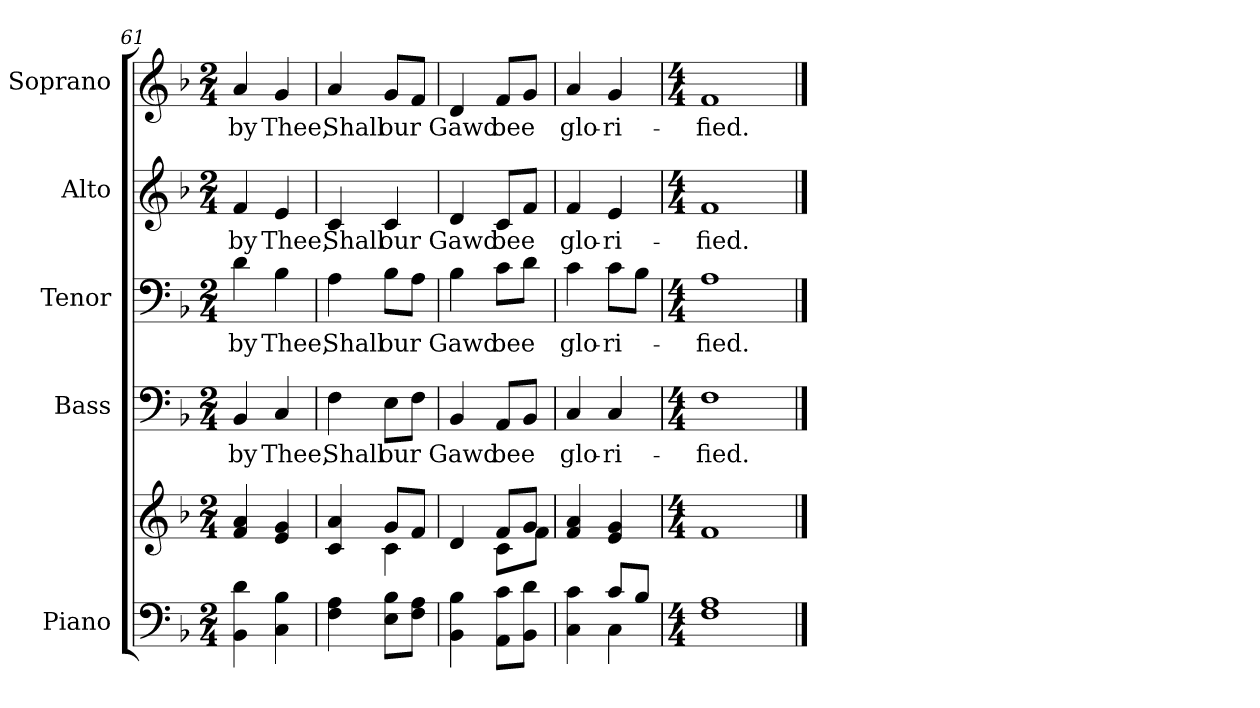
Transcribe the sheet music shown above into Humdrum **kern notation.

**kern	**kern	**kern	**text	**kern	**text	**kern	**text	**kern	**text
*part5	*part5	*part4	*part4	*part3	*part3	*part2	*part2	*part1	*part1
*staff6	*staff5	*staff4	*staff4	*staff3	*staff3	*staff2	*staff2	*staff1	*staff1
*I"Piano	*	*I"Bass	*	*I"Tenor	*	*I"Alto	*	*I"Soprano	*
*I'Pno.	*	*I'B.	*	*I'T.	*	*I'A.	*	*I'S.	*
!!LO:PB:g=z
*clefF4	*clefG2	*clefF4	*	*clefF4	*	*clefG2	*	*clefG2	*
*k[b-]	*k[b-]	*k[b-]	*	*k[b-]	*	*k[b-]	*	*k[b-]	*
*F:	*F:	*F:	*	*F:	*	*F:	*	*F:	*
*M2/4	*M2/4	*M2/4	*	*M2/4	*	*M2/4	*	*M2/4	*
=61	=61	=61	=61	=61	=61	=61	=61	=61	=61
!	!	!	!LO:LY:b:color=#000000	!	!	!	!	!	!
!	!	!	!	!	!LO:LY:b:color=#000000	!	!	!	!
!	!	!	!	!	!	!	!LO:LY:b:color=#000000	!	!
!	!	!	!	!	!	!	!	!	!LO:LY:b:color=#000000
4BB-i\ 4di	4fi/ 4ai	4BB-i/	by	4di\	by	4fi/	by	4ai/	by
!	!	!	!LO:LY:b:color=#000000	!	!	!	!	!	!
!	!	!	!	!	!LO:LY:b:color=#000000	!	!	!	!
!	!	!	!	!	!	!	!LO:LY:b:color=#000000	!	!
!	!	!	!	!	!	!	!	!	!LO:LY:b:color=#000000
4Ci\ 4B-i	4ei/ 4gi	4Ci/	Thee,	4B-i\	Thee,	4ei/	Thee,	4gi/	Thee,
=62	=62	=62	=62	=62	=62	=62	=62	=62	=62
*	*^	*	*	*	*	*	*	*	*
!	!	!	!	!LO:LY:b:color=#000000	!	!	!	!	!	!
!	!	!	!	!	!	!LO:LY:b:color=#000000	!	!	!	!
!	!	!	!	!	!	!	!	!LO:LY:b:color=#000000	!	!
!	!	!	!	!	!	!	!	!	!	!LO:LY:b:color=#000000
4Fi\ 4Ai	4ci/ 4ai	4ryy	4Fi\	Shall	4Ai\	Shall	4ci/	Shall	4ai/	Shall
!	!	!	!	!LO:LY:b:color=#000000	!	!	!	!	!	!
!	!	!	!	!	!	!LO:LY:b:color=#000000	!	!	!	!
!	!	!	!	!	!	!	!	!LO:LY:b:color=#000000	!	!
!	!	!	!	!	!	!	!	!	!	!LO:LY:b:color=#000000
8Ei\ 8B-iL	8gi/L	4ci\	8Ei\L	our	8B-i\L	our	4ci/	our	8gi/L	our
8Fi\ 8AiJ	8fi/J	.	8Fi\J	.	8Ai\J	.	.	.	8fi/J	.
=63	=63	=63	=63	=63	=63	=63	=63	=63	=63	=63
!	!	!	!	!LO:LY:b:color=#000000	!	!	!	!	!	!
!	!	!	!	!	!	!LO:LY:b:color=#000000	!	!	!	!
!	!	!	!	!	!	!	!	!LO:LY:b:color=#000000	!	!
!	!	!	!	!	!	!	!	!	!	!LO:LY:b:color=#000000
4BB-i\ 4B-i	4di/	4ryy	4BB-i/	Gawd	4B-i\	Gawd	4di/	Gawd	4di/	Gawd
!	!	!	!	!LO:LY:b:color=#000000	!	!	!	!	!	!
!	!	!	!	!	!	!LO:LY:b:color=#000000	!	!	!	!
!	!	!	!	!	!	!	!	!LO:LY:b:color=#000000	!	!
!	!	!	!	!	!	!	!	!	!	!LO:LY:b:color=#000000
8AAi\ 8ciL	8fi/L	8ci\L	8AAi/L	bee	8ci\L	bee	8ci/L	bee	8fi/L	bee
8BB-i\ 8diJ	8gi/J	8fi\J	8BB-i/J	.	8di\J	.	8fi/J	.	8gi/J	.
*	*v	*v	*	*	*	*	*	*	*	*
=64	=64	=64	=64	=64	=64	=64	=64	=64	=64
*^	*	*	*	*	*	*	*	*	*
*	*	*^	*	*	*	*	*	*	*	*
!	!	!	!	!	!LO:LY:b:color=#000000	!	!	!	!	!	!
*	*	*v	*v	*	*	*	*	*	*	*	*
*	*	*^	*	*	*	*	*	*	*	*
!	!	!	!	!	!	!	!LO:LY:b:color=#000000	!	!	!	!
*	*	*v	*v	*	*	*	*	*	*	*	*
*	*	*^	*	*	*	*	*	*	*	*
!	!	!	!	!	!	!	!	!	!LO:LY:b:color=#000000	!	!
*	*	*v	*v	*	*	*	*	*	*	*	*
*	*	*^	*	*	*	*	*	*	*	*
!	!	!	!	!	!	!	!	!	!	!	!LO:LY:b:color=#000000
*	*	*v	*v	*	*	*	*	*	*	*	*
4Ci\ 4ci	4ryy	4fi/ 4ai	4Ci/	glo-	4ci\	glo-	4fi/	glo-	4ai/	glo-
!	!	!	!	!LO:LY:b:color=#000000	!	!	!	!	!	!
!	!	!	!	!	!	!LO:LY:b:color=#000000	!	!	!	!
!	!	!	!	!	!	!	!	!LO:LY:b:color=#000000	!	!
!	!	!	!	!	!	!	!	!	!	!LO:LY:b:color=#000000
8ci/L	4Ci\	4ei/ 4gi	4Ci/	-ri-	8ci\L	-ri-	4ei/	-ri-	4gi/	-ri-
8B-i/J	.	.	.	.	8B-i\J	.	.	.	.	.
*v	*v	*	*	*	*	*	*	*	*	*
!!LO:PB:g=z
=65	=65	=65	=65	=65	=65	=65	=65	=65	=65
*M4/4	*M4/4	*M4/4	*	*M4/4	*	*M4/4	*	*M4/4	*
!	!	!	!LO:LY:b:color=#000000	!	!	!	!	!	!
!	!	!	!	!	!LO:LY:b:color=#000000	!	!	!	!
!	!	!	!	!	!	!	!LO:LY:b:color=#000000	!	!
!	!	!	!	!	!	!	!	!	!LO:LY:b:color=#000000
1Fi 1Ai	1fi	1Fi	-fied.	1Ai	-fied.	1fi	-fied.	1fi	-fied.
==	==	==	==	==	==	==	==	==	==
*-	*-	*-	*-	*-	*-	*-	*-	*-	*-
